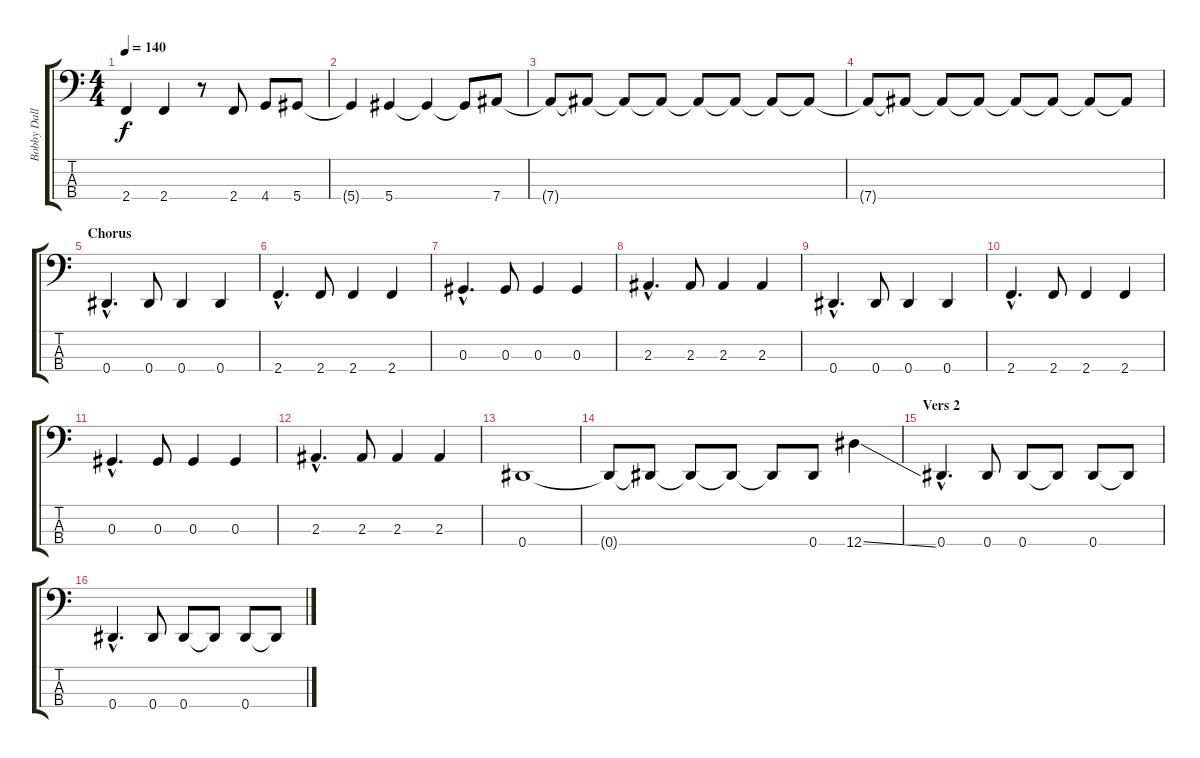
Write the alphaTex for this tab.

\track ("Bobby Dall - Bass Guitar" "Bobby Dall") {instrument electricbasspick}
\staff {score tabs}
\tuning (Gb2 Db2 Ab1 Eb1) {hide}
\ts (4 4)
\tempo 140
\clef f4
\ks c
2.4.4{dy f} 2.4.4 r.8 2.4.8 4.4.8 5.4.8 |
5.4{t}.4 5.4.4 5.4{t}.4 5.4{t}.8 7.4.8 |
7.4{t}.8 7.4{t}.8 7.4{t}.8 7.4{t}.8 7.4{t}.8 7.4{t}.8 7.4{t}.8 7.4{t}.8 |
7.4{t}.8 7.4{t}.8 7.4{t}.8 7.4{t}.8 7.4{t}.8 7.4{t}.8 7.4{t}.8 7.4{t}.8 |
\section ("" "Chorus")
0.4{hac}.4{d} 0.4.8 0.4.4 0.4.4 |
2.4{hac}.4{d} 2.4.8 2.4.4 2.4.4 |
0.3{hac}.4{d} 0.3.8 0.3.4 0.3.4 |
2.3{hac}.4{d} 2.3.8 2.3.4 2.3.4 |
0.4{hac}.4{d} 0.4.8 0.4.4 0.4.4 |
2.4{hac}.4{d} 2.4.8 2.4.4 2.4.4 |
0.3{hac}.4{d} 0.3.8 0.3.4 0.3.4 |
2.3{hac}.4{d} 2.3.8 2.3.4 2.3.4 |
0.4.1 |
0.4{t}.8 0.4{t}.8 0.4{t}.8 0.4{t}.8 0.4{t}.8 0.4.8 12.4{ss}.4 |
\section ("" "Vers 2")
0.4{hac}.4{d} 0.4.8 0.4.8 0.4{t}.8 0.4.8 0.4{t}.8 |
0.4{hac}.4{d} 0.4.8 0.4.8 0.4{t}.8 0.4.8 0.4{t}.8
